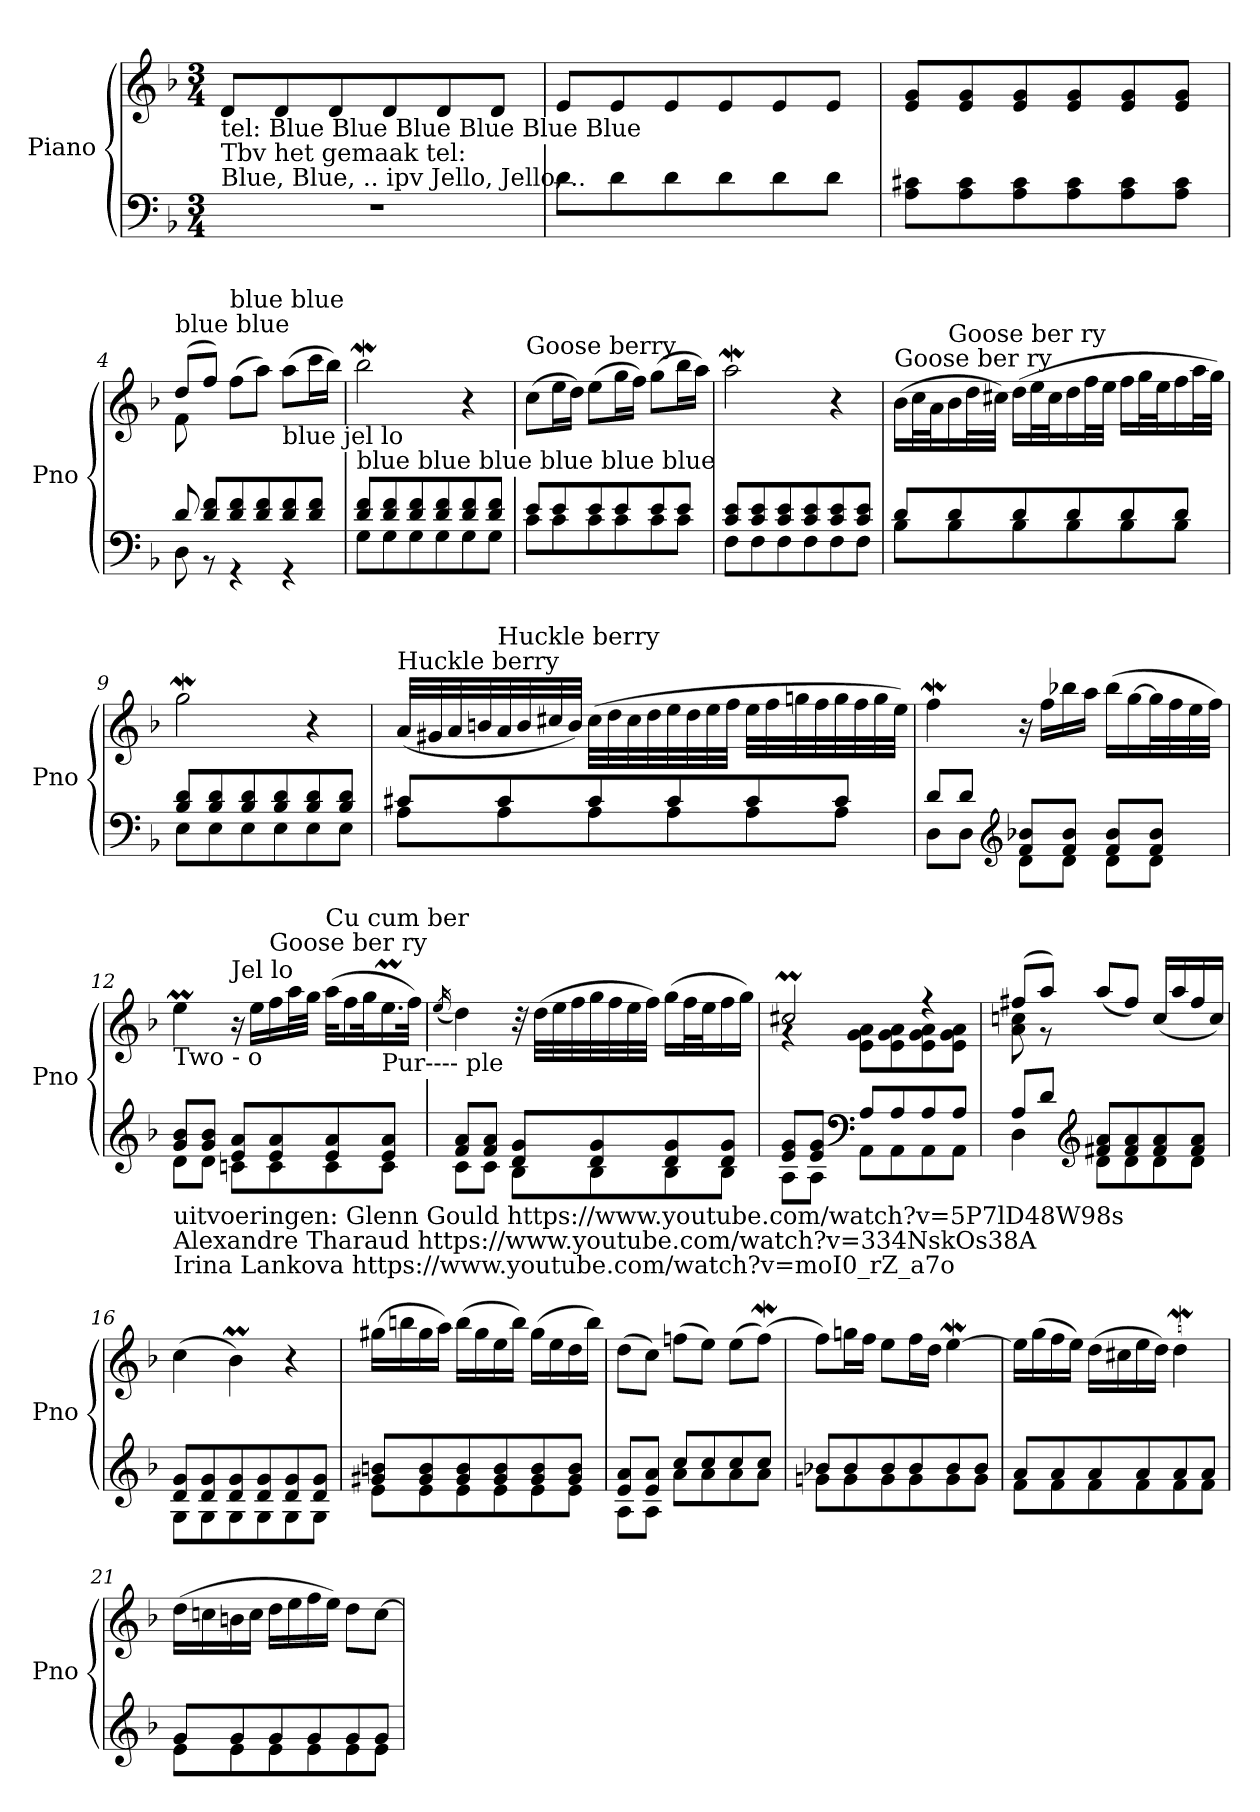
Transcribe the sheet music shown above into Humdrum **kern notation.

**kern	**kern
*part1	*part1
*staff2	*staff1
*I"Piano	*
*I'Pno	*
*clefF4	*clefG2
*k[b-]	*k[b-]
*M3/4	*M3/4
*MM30	*MM30
=1	=1
!	!LO:TX:b:t=tel&colon; Blue Blue Blue Blue Blue Blue
!	!LO:TX:b:t=Tbv het gemaak tel&colon;
!	!LO:TX:b:t=Blue, Blue, .. ipv Jello, Jello, ..
2.r	8d/L
.	8d/
.	8d/
.	8d/
.	8d/
.	8d/J
=2	=2
8d\L	8e/L
8d\	8e/
8d\	8e/
8d\	8e/
8d\	8e/
8d\J	8e/J
=3	=3
8A\ 8c#X\L	8e/ 8g/L
8A\ 8c#\	8e/ 8g/
8A\ 8c#\	8e/ 8g/
8A\ 8c#\	8e/ 8g/
8A\ 8c#\	8e/ 8g/
8A\ 8c#\J	8e/ 8g/J
=4	=4
*^	*^
!	!	!LO:TX:a:t=blue blue	!
8d/	8D\	(>8dd/L	8f\
8d/ 8f/L	8r	8ff/J)	2ryy
!	!	!LO:TX:a:t=blue blue	!
8d/ 8f/	4r	(<8ff\L	.
8d/ 8f/	.	8aa\J)	.
!	!	!LO:TX:b:t=blue jel lo	!
8d/ 8f/	4r	(<8aa\L	.
8d/ 8f/J	.	16ccc\L	8ryy
.	.	16bb-\JJ)	.
*	*	*v	*v
=5	=5	=5
!LO:TX:a:t=blue  blue  blue  blue  blue  blue	!	!
8d/ 8f/L	8G\L	2bb-w\
8d/ 8f/	8G\	.
8d/ 8f/	8G\	.
8d/ 8f/	8G\	.
8d/ 8f/	8G\	4r
8d/ 8f/J	8G\J	.
!!LO:LB:g=z
=6	=6	=6
!	!	!LO:TX:a:t=Goose berry
8e/L	8c\L	(>8cc\L
8e/	8c\	16ee\L
.	.	16dd\JJ)
8e/	8c\	(>8ee\L
8e/	8c\	16gg\L
.	.	16ff\JJ)
8e/	8c\	(>8gg\L
8e/J	8c\J	16bb-\L
.	.	16aa\JJ)
=7	=7	=7
8c/ 8e/L	8F\L	2aaW\
8c/ 8e/	8F\	.
8c/ 8e/	8F\	.
8c/ 8e/	8F\	.
8c/ 8e/	8F\	4r
8c/ 8e/J	8F\J	.
=8	=8	=8
!	!	!LO:TX:a:t=Goose  ber ry
8d/L	8B-\L	(>16b-\LL
.	.	32cc\L
.	.	32a\J
!	!	!LO:TX:a:t=Goose  ber ry
8d/	8B-\	16b-\
.	.	32dd\L
.	.	32cc#X\JJJ)
8d/	8B-\	(>16dd\LL
.	.	32ee\L
.	.	32cc#\J
8d/	8B-\	16dd\
.	.	32ff\L
.	.	32ee\JJJ
8d/	8B-\	16ff\LL
.	.	32gg\L
.	.	32ee\J
8d/J	8B-\J	16ff\
.	.	32aa\L
.	.	32gg\JJJ)
!!LO:LB:g=z
=9	=9	=9
8B-/ 8d/L	8E\L	2ggW\
8B-/ 8d/	8E\	.
8B-/ 8d/	8E\	.
8B-/ 8d/	8E\	.
8B-/ 8d/	8E\	4r
8B-/ 8d/J	8E\J	.
=10	=10	=10
!	!	!LO:TX:a:t=Huckle berry
8c#X/L	8A\L	(<32a/LLL
.	.	32g#X/
.	.	32a/
.	.	32bn/
!	!	!LO:TX:a:t=Huckle berry
8c#/	8A\	32a/
.	.	32b/
.	.	32cc#X/
.	.	32b/JJJ)
8c#/	8A\	(>32cc#\LLL
.	.	32dd\
.	.	32cc#\
.	.	32dd\
8c#/	8A\	32ee\
.	.	32dd\
.	.	32ee\
.	.	32ff\JJJ
8c#/	8A\	32ee\LLL
.	.	32ff\
.	.	32ggn\
.	.	32ff\
8c#/J	8A\J	32gg\
.	.	32ff\
.	.	32gg\
.	.	32ee\JJJ)
!!LO:LB:g=z
=11	=11	=11
8d/L	8D\L	4ffw\
8d/J	8D\J	.
*clefG2	*	*
8f/ 8b-X/L	8d\L	16r
.	.	16ff\LL
8f/ 8b-/J	8d\J	16bb-X\
.	.	16aa\JJ
8f/ 8b-/L	8d\L	(>16bb-\LL
.	.	[16gg\
8f/ 8b-/J	8d\J	32gg\L]
.	.	32ff\
.	.	32ee\
.	.	32ff\JJJ)
=12	=12	=12
!	!	!LO:TX:b:t=Two  -        o
!LO:TX:b:t=uitvoeringen&colon; Glenn Gould https&colon;//www.youtube.com/watch?v=5P7lD48W98s	!	!
!LO:TX:b:t=Alexandre Tharaud https&colon;//www.youtube.com/watch?v=334NskOs38A	!	!
!LO:TX:b:t=Irina Lankova https&colon;//www.youtube.com/watch?v=moI0_rZ_a7o	!	!
8g/ 8b-/L	8d\L	4eem\
8g/ 8b-/J	8d\J	.
!	!	!LO:TX:a:t=Jel   lo
8e/ 8a/L	8cn\L	16r
.	.	16ee\LL
!	!	!LO:TX:a:t=Goose   ber  ry
8e/ 8a/	8c\	16ff\
.	.	32aa\L
.	.	32gg\JJJ
!	!	!LO:TX:a:t=Cu    cum     ber
8e/ 8a/	8c\	(>32aa\KLL
.	.	16ff\
.	.	32gg\K
!	!	!LO:TX:b:t=Pur----    ple
8e/ 8a/J	8c\J	16.eem\
.	.	32ff\JJk)
!!LO:PB:g=z
=13	=13	=13
.	.	(<16qee/
8f/ 8a/L	8c\L	4dd\)
8f/ 8a/J	8c\J	.
8d/ 8g/L	8B-\L	32r
.	.	(>32dd\LLL
.	.	32ee\
.	.	32ff\
8d/ 8g/	8B-\	32gg\
.	.	32ff\
.	.	32ee\
.	.	32ff\JJJ)
8d/ 8g/	8B-\	(>16gg\LL
.	.	32ff\L
.	.	32ee\J
8d/ 8g/J	8B-\J	16ff\
.	.	16gg\JJ)
=14	=14	=14
*	*	*^
8e/ 8g/L	8A\L	2cc#Xm/	4rg
8e/ 8g/J	8A\J	.	.
*clefF4	*	*	*
8A/L	8AA\L	.	8e\ 8g\ 8a\L
8A/	8AA\	.	8e\ 8g\ 8a\
8A/	8AA\	4r	8e\ 8g\ 8a\
8A/J	8AA\J	.	8e\ 8g\ 8a\J
=15	=15	=15	=15
8A/L	4D\	(>8ff#X/L	8a\ 8ccn\
8d/J	.	8aa/J)	8r
*clefG2	*	*	*
8f#X/ 8a/L	8d\L	(>8aa/L	2ryy
8f#/ 8a/	8d\	8ff#/J)	.
8f#/ 8a/	8d\	(>16cc/LL	.
.	.	16aa/	.
8f#/ 8a/J	8d\J	16ff#/	.
.	.	16cc/JJ)	.
*	*	*v	*v
!!LO:LB:g=z
=16	=16	=16
8d/ 8g/L	8G\L	(>4cc\
8d/ 8g/	8G\	.
8d/ 8g/	8G\	4b-M\)
8d/ 8g/	8G\	.
8d/ 8g/	8G\	4r
8d/ 8g/J	8G\J	.
=17	=17	=17
8g#X/ 8bn/L	8e\L	(>16gg#X\LL
.	.	16bbn\
8g#/ 8b/	8e\	16gg#\
.	.	16aa\JJ)
8g#/ 8b/	8e\	(>16bb\LL
.	.	16gg#\
8g#/ 8b/	8e\	16ee\
.	.	16bb\JJ)
8g#/ 8b/	8e\	(>16gg#\LL
.	.	16ee\
8g#/ 8b/J	8e\J	16dd\
.	.	16bb\JJ)
=18	=18	=18
8e/ 8a/L	8A\L	(>8dd\L
8e/ 8a/J	8A\J	8cc\J)
8cc/L	8a\L	(>8ffn\L
8cc/	8a\	8ee\J)
8cc/	8a\	(>8ee\L
8cc/J	8a\J	(>8ffw\J)
=19	=19	=19
8b-X/L	8gn\L	8ff\L)
8b-/	8g\	16ggn\L
.	.	16ff\JJ
8b-/	8g\	8ee\L
8b-/	8g\	16ff\L
.	.	16dd\JJ
8b-/	8g\	[4eeW\
8b-/J	8g\J	.
!!LO:LB:g=z
=20	=20	=20
8a/L	8f\L	16ee\LL]
.	.	(>16gg\
8a/	8f\	16ff\
.	.	16ee\JJ)
8a/	8f\	(>16dd\LL
.	.	16cc#X\
8a/	8f\	16ee\
.	.	16dd\JJ)
8a/	8f\	4ddW\
8a/J	8f\J	.
=21	=21	=21
8g/L	8e\L	(>16dd\LL
.	.	16ccn\
8g/	8e\	16bn\
.	.	16cc\JJ
8g/	8e\	16dd\LL
.	.	16ee\
8g/	8e\	16ff\
.	.	16ee\JJ)
8g/	8e\	8dd\L
8g/J	8e\J	[8cc\J
*v	*v	*
=	=
*-	*-
